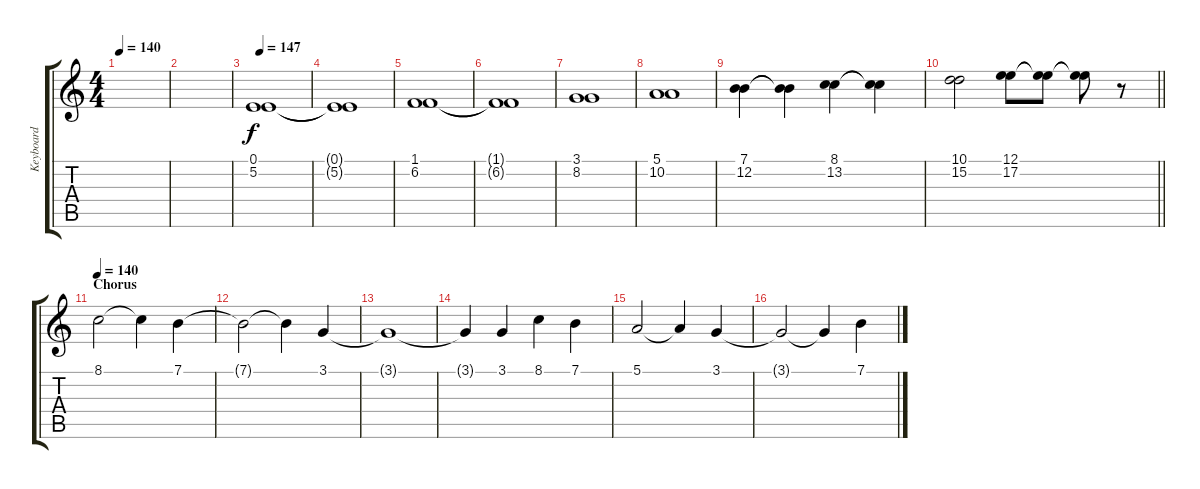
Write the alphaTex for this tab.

\track ("Keyboard" "Keyboard") {instrument electricpiano1}
\staff {score tabs}
\tuning (E4 B3 G3 D3 A2 E2) {hide}
\ts (4 4)
\tempo 140
\clef g2
\ks c
|
|
\tempo 147
(0.1 5.2).1{volume 13 instrument stringensemble1} |
(0.1{t} 5.2{t}).1 |
(1.1 6.2).1 |
(1.1{t} 6.2{t}).1 |
(3.1 8.2).1 |
(5.1 10.2).1 |
(7.1 12.2).4 (7.1{t} 12.2{t}).4 (8.1 13.2).4 (8.1{t} 13.2{t}).4 |
\barLineRight lightlight
(10.1 15.2).2 (12.1 17.2).8 (12.1{t} 17.2{t}).8 (12.1{t} 17.2{t}).8 r.8 |
\section ("" "Chorus")
\tempo 140
8.1.2{volume 16 instrument electricpiano1} 8.1{t}.4 7.1.4 |
7.1{t}.2 7.1{t}.4 3.1.4 |
3.1{t}.1 |
3.1{t}.4 3.1.4 8.1.4 7.1.4 |
5.1.2 5.1{t}.4 3.1.4 |
3.1{t}.2 3.1{t}.4 7.1.4
